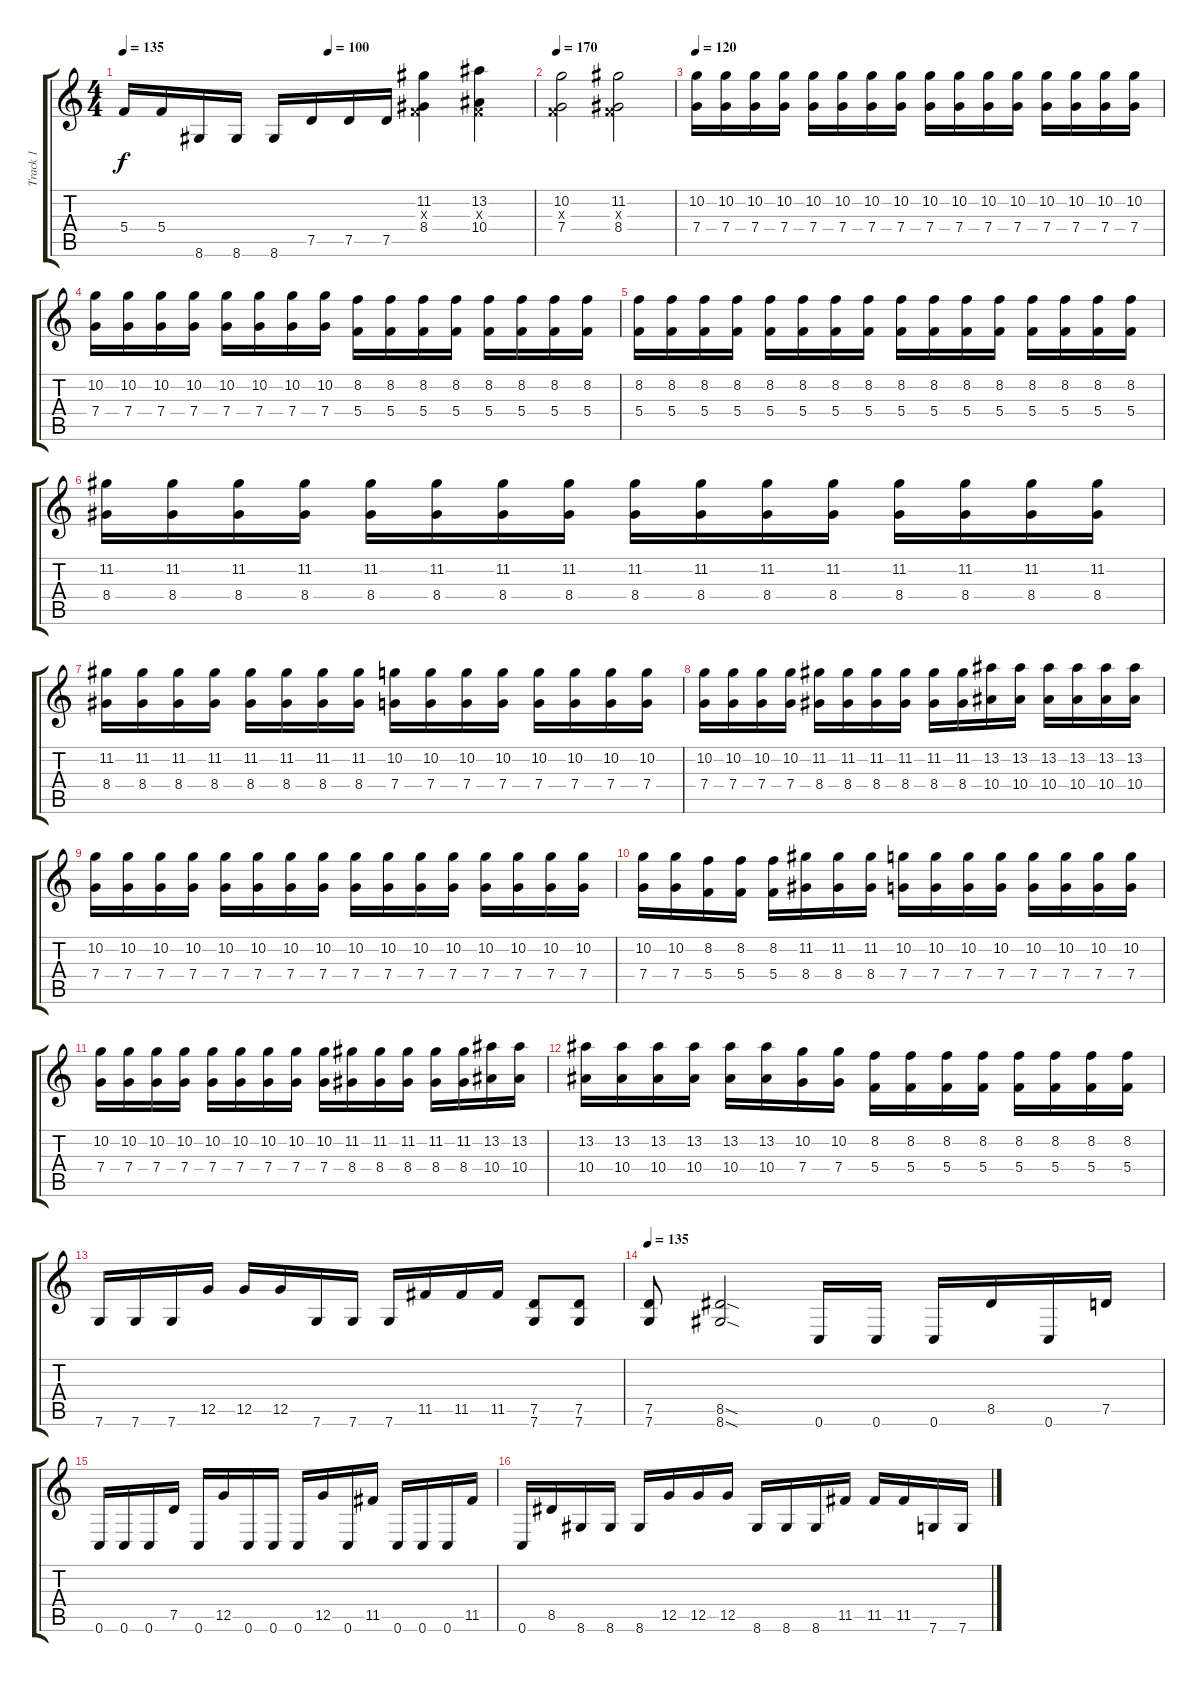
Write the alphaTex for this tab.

\track ("Track 1" "Track 1") {instrument overdrivenguitar}
\staff {score tabs}
\tuning (D4 A3 F3 C3 G2 C2) {hide}
\ts (4 4)
\tempo 135
\tempo (100 0.5)
\clef g2
\ks c
5.4.16{dy f} 5.4.16 8.6.16 8.6.16 8.6.16 7.5.16 7.5.16 7.5.16 (11.2 0.3{x} 8.4).4 (13.2 0.3{x} 10.4).4 |
\tempo 170
(10.2 0.3{x} 7.4).2 (11.2 0.3{x} 8.4).2 |
\tempo 120
(10.2 7.4).16 (10.2 7.4).16 (10.2 7.4).16 (10.2 7.4).16 (10.2 7.4).16 (10.2 7.4).16 (10.2 7.4).16 (10.2 7.4).16 (10.2 7.4).16 (10.2 7.4).16 (10.2 7.4).16 (10.2 7.4).16 (10.2 7.4).16 (10.2 7.4).16 (10.2 7.4).16 (10.2 7.4).16 |
(10.2 7.4).16 (10.2 7.4).16 (10.2 7.4).16 (10.2 7.4).16 (10.2 7.4).16 (10.2 7.4).16 (10.2 7.4).16 (10.2 7.4).16 (8.2 5.4).16 (8.2 5.4).16 (8.2 5.4).16 (8.2 5.4).16 (8.2 5.4).16 (8.2 5.4).16 (8.2 5.4).16 (8.2 5.4).16 |
(8.2 5.4).16 (8.2 5.4).16 (8.2 5.4).16 (8.2 5.4).16 (8.2 5.4).16 (8.2 5.4).16 (8.2 5.4).16 (8.2 5.4).16 (8.2 5.4).16 (8.2 5.4).16 (8.2 5.4).16 (8.2 5.4).16 (8.2 5.4).16 (8.2 5.4).16 (8.2 5.4).16 (8.2 5.4).16 |
(11.2 8.4).16 (11.2 8.4).16 (11.2 8.4).16 (11.2 8.4).16 (11.2 8.4).16 (11.2 8.4).16 (11.2 8.4).16 (11.2 8.4).16 (11.2 8.4).16 (11.2 8.4).16 (11.2 8.4).16 (11.2 8.4).16 (11.2 8.4).16 (11.2 8.4).16 (11.2 8.4).16 (11.2 8.4).16 |
(11.2 8.4).16 (11.2 8.4).16 (11.2 8.4).16 (11.2 8.4).16 (11.2 8.4).16 (11.2 8.4).16 (11.2 8.4).16 (11.2 8.4).16 (10.2 7.4).16 (10.2 7.4).16 (10.2 7.4).16 (10.2 7.4).16 (10.2 7.4).16 (10.2 7.4).16 (10.2 7.4).16 (10.2 7.4).16 |
(10.2 7.4).16 (10.2 7.4).16 (10.2 7.4).16 (10.2 7.4).16 (11.2 8.4).16 (11.2 8.4).16 (11.2 8.4).16 (11.2 8.4).16 (11.2 8.4).16 (11.2 8.4).16 (13.2 10.4).16 (13.2 10.4).16 (13.2 10.4).16 (13.2 10.4).16 (13.2 10.4).16 (13.2 10.4).16 |
(10.2 7.4).16 (10.2 7.4).16 (10.2 7.4).16 (10.2 7.4).16 (10.2 7.4).16 (10.2 7.4).16 (10.2 7.4).16 (10.2 7.4).16 (10.2 7.4).16 (10.2 7.4).16 (10.2 7.4).16 (10.2 7.4).16 (10.2 7.4).16 (10.2 7.4).16 (10.2 7.4).16 (10.2 7.4).16 |
(10.2 7.4).16 (10.2 7.4).16 (8.2 5.4).16 (8.2 5.4).16 (8.2 5.4).16 (11.2 8.4).16 (11.2 8.4).16 (11.2 8.4).16 (10.2 7.4).16 (10.2 7.4).16 (10.2 7.4).16 (10.2 7.4).16 (10.2 7.4).16 (10.2 7.4).16 (10.2 7.4).16 (10.2 7.4).16 |
(10.2 7.4).16 (10.2 7.4).16 (10.2 7.4).16 (10.2 7.4).16 (10.2 7.4).16 (10.2 7.4).16 (10.2 7.4).16 (10.2 7.4).16 (10.2 7.4).16 (11.2 8.4).16 (11.2 8.4).16 (11.2 8.4).16 (11.2 8.4).16 (11.2 8.4).16 (13.2 10.4).16 (13.2 10.4).16 |
(13.2 10.4).16 (13.2 10.4).16 (13.2 10.4).16 (13.2 10.4).16 (13.2 10.4).16 (13.2 10.4).16 (10.2 7.4).16 (10.2 7.4).16 (8.2 5.4).16 (8.2 5.4).16 (8.2 5.4).16 (8.2 5.4).16 (8.2 5.4).16 (8.2 5.4).16 (8.2 5.4).16 (8.2 5.4).16 |
7.6.16 7.6.16 7.6.16 12.5.16 12.5.16 12.5.16 7.6.16 7.6.16 7.6.16 11.5.16 11.5.16 11.5.16 (7.5 7.6).8 (7.5 7.6).8 |
\tempo 135
(7.5 7.6).8 (8.5{sod} 8.6{sod}).2 0.6.16 0.6.16 0.6.16 8.5.16 0.6.16 7.5.16 |
0.6.16 0.6.16 0.6.16 7.5.16 0.6.16 12.5.16 0.6.16 0.6.16 0.6.16 12.5.16 0.6.16 11.5.16 0.6.16 0.6.16 0.6.16 11.5.16 |
0.6.16 8.5.16 8.6.16 8.6.16 8.6.16 12.5.16 12.5.16 12.5.16 8.6.16 8.6.16 8.6.16 11.5.16 11.5.16 11.5.16 7.6.16 7.6.16
